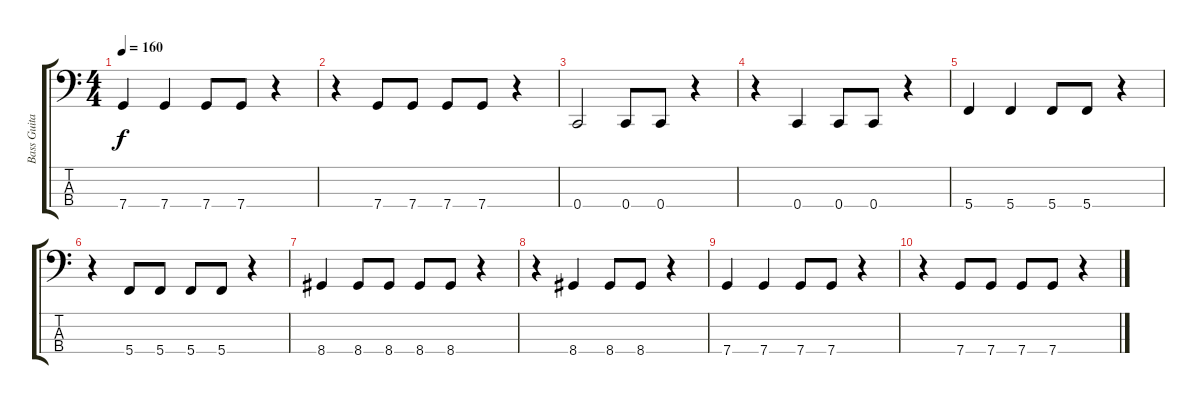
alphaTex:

\track ("Bass Guitar" "Bass Guita") {instrument electricbassfinger}
\staff {score tabs}
\tuning (F2 C2 G1 C1) {hide}
\ts (4 4)
\tempo 160
\clef f4
\ks c
7.4.4{dy f} 7.4.4 7.4.8 7.4.8 r.4 |
r.4 7.4.8 7.4.8 7.4.8 7.4.8 r.4 |
0.4.2 0.4.8 0.4.8 r.4 |
r.4 0.4.4 0.4.8 0.4.8 r.4 |
5.4.4 5.4.4 5.4.8 5.4.8 r.4 |
r.4 5.4.8 5.4.8 5.4.8 5.4.8 r.4 |
8.4.4 8.4.8 8.4.8 8.4.8 8.4.8 r.4 |
r.4 8.4.4 8.4.8 8.4.8 r.4 |
7.4.4 7.4.4 7.4.8 7.4.8 r.4 |
r.4 7.4.8 7.4.8 7.4.8 7.4.8 r.4
